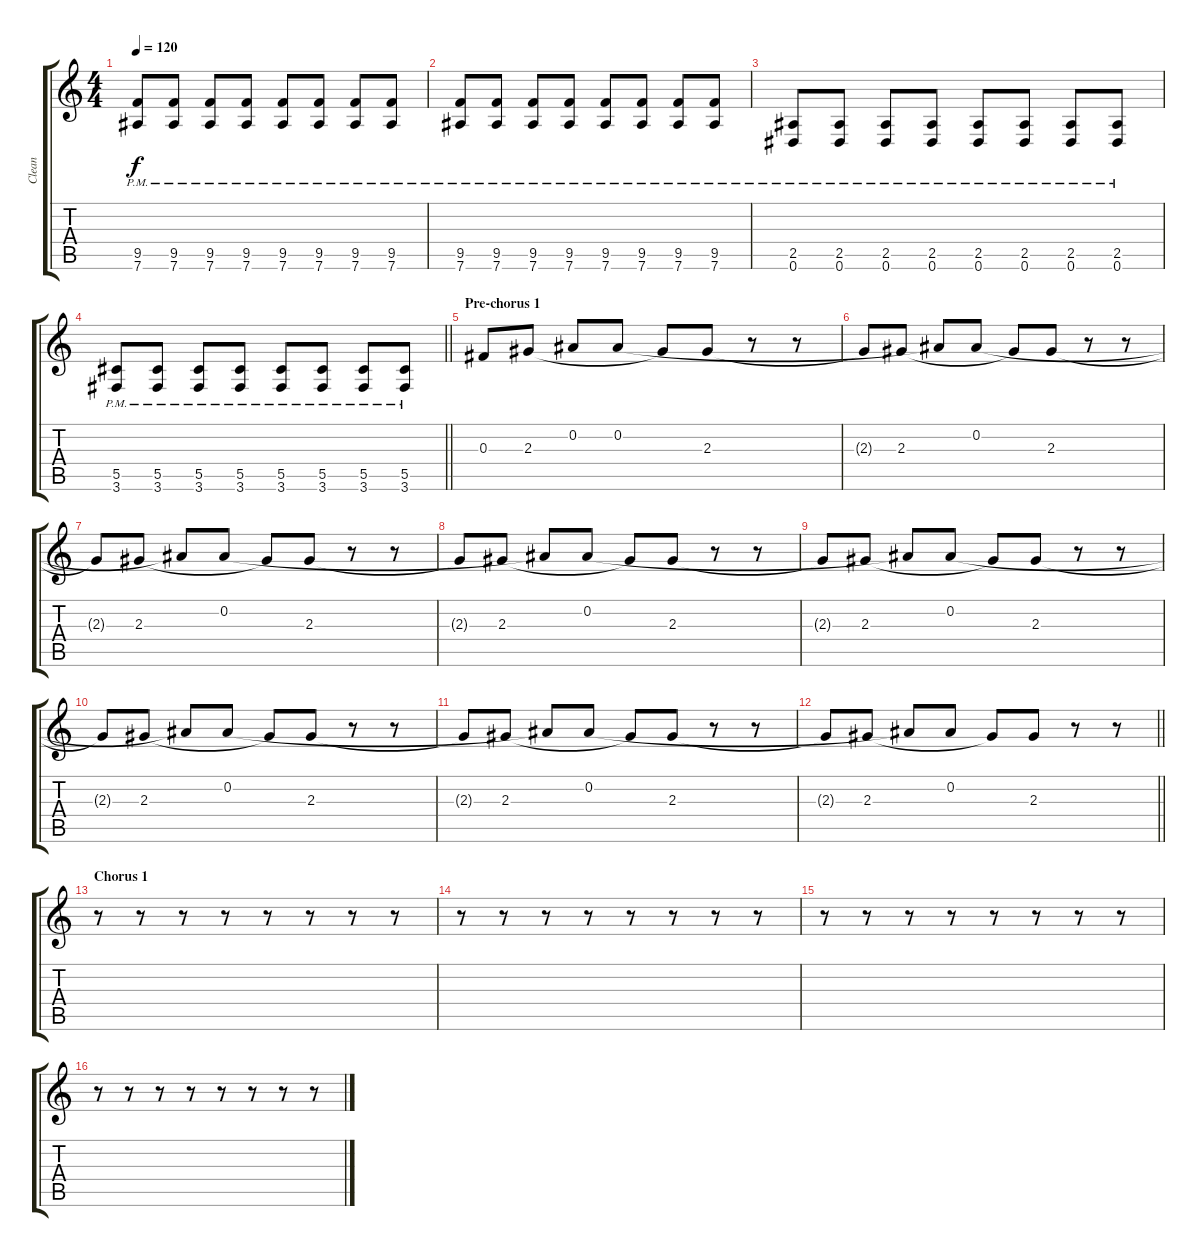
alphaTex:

\track ("Clean" "Clean") {instrument electricguitarclean}
\staff {score tabs}
\tuning (Eb4 Bb3 Gb3 Db3 Ab2 Eb2) {hide}
\ts (4 4)
\tempo 120
\clef g2
\ks c
(9.5{pm} 7.6{pm}).8{dy f} (9.5{pm} 7.6{pm}).8 (9.5{pm} 7.6{pm}).8 (9.5{pm} 7.6{pm}).8 (9.5{pm} 7.6{pm}).8 (9.5{pm} 7.6{pm}).8 (9.5{pm} 7.6{pm}).8 (9.5{pm} 7.6{pm}).8 |
(9.5{pm} 7.6{pm}).8 (9.5{pm} 7.6{pm}).8 (9.5{pm} 7.6{pm}).8 (9.5{pm} 7.6{pm}).8 (9.5{pm} 7.6{pm}).8 (9.5{pm} 7.6{pm}).8 (9.5{pm} 7.6{pm}).8 (9.5{pm} 7.6{pm}).8 |
(2.5{pm} 0.6{pm}).8 (2.5{pm} 0.6{pm}).8 (2.5{pm} 0.6{pm}).8 (2.5{pm} 0.6{pm}).8 (2.5{pm} 0.6{pm}).8 (2.5{pm} 0.6{pm}).8 (2.5{pm} 0.6{pm}).8 (2.5{pm} 0.6{pm}).8 |
\barLineRight lightlight
(5.5{pm} 3.6{pm}).8 (5.5{pm} 3.6{pm}).8 (5.5{pm} 3.6{pm}).8 (5.5{pm} 3.6{pm}).8 (5.5{pm} 3.6{pm}).8 (5.5{pm} 3.6{pm}).8 (5.5{pm} 3.6{pm}).8 (5.5{pm} 3.6{pm}).8 |
\section ("" "Pre-chorus 1")
0.3.8 2.3.8 0.2.8 0.2.8 2.3{t}.8 2.3.8 r.8 r.8 |
2.3{t}.8 2.3.8 0.2{t}.8 0.2.8 2.3{t}.8 2.3.8 r.8 r.8 |
2.3{t}.8 2.3.8 0.2{t}.8 0.2.8 2.3{t}.8 2.3.8 r.8 r.8 |
2.3{t}.8 2.3.8 0.2{t}.8 0.2.8 2.3{t}.8 2.3.8 r.8 r.8 |
2.3{t}.8 2.3.8 0.2{t}.8 0.2.8 2.3{t}.8 2.3.8 r.8 r.8 |
2.3{t}.8 2.3.8 0.2{t}.8 0.2.8 2.3{t}.8 2.3.8 r.8 r.8 |
2.3{t}.8 2.3.8 0.2{t}.8 0.2.8 2.3{t}.8 2.3.8 r.8 r.8 |
\barLineRight lightlight
2.3{t}.8 2.3.8 0.2{t}.8 0.2.8 2.3{t}.8 2.3.8 r.8 r.8 |
\section ("" "Chorus 1")
r.8 r.8 r.8 r.8 r.8 r.8 r.8 r.8 |
r.8 r.8 r.8 r.8 r.8 r.8 r.8 r.8 |
r.8 r.8 r.8 r.8 r.8 r.8 r.8 r.8 |
r.8 r.8 r.8 r.8 r.8 r.8 r.8 r.8
